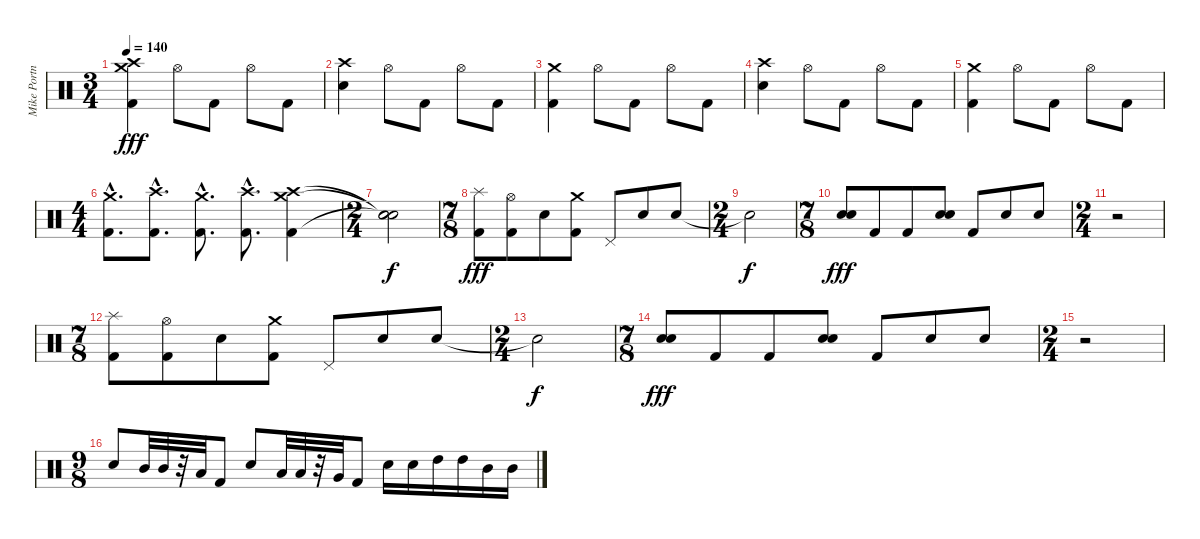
\track ("Mike Portnoy - Drum" "Mike Portn") {instrument percussion}
\staff {score}
\articulation defaults
\ts (3 4)
\tempo 140
\clef neutral
\ks c
("Crash medium (hit)" "Crash high (hit)" "Kick (hit) 2").4{dy fff} "Hi-Hat (open)".8 "Kick (hit) 2".8 "Hi-Hat (open)".8 "Kick (hit) 2".8 |
("Crash high (hit)" "Snare (hit) 2").4 "Hi-Hat (open)".8 "Kick (hit) 2".8 "Hi-Hat (open)".8 "Kick (hit) 2".8 |
("Crash medium (hit)" "Kick (hit) 2").4 "Hi-Hat (open)".8 "Kick (hit) 2".8 "Hi-Hat (open)".8 "Kick (hit) 2".8 |
("Crash high (hit)" "Snare (hit) 2").4 "Hi-Hat (open)".8 "Kick (hit) 2".8 "Hi-Hat (open)".8 "Kick (hit) 2".8 |
("Crash medium (hit)" "Kick (hit) 2").4 "Hi-Hat (open)".8 "Kick (hit) 2".8 "Hi-Hat (open)".8 "Kick (hit) 2".8 |
\ts (4 4)
("Crash medium (hit)"{hac} "Kick (hit) 2"{hac}).8{d} ("Crash high (hit)"{hac} "Kick (hit) 2"{hac}).8{d} ("Crash medium (hit)"{hac} "Kick (hit) 2"{hac}).8{d} ("Crash high (hit)"{hac} "Kick (hit) 2"{hac}).8{d} ("Crash high (hit)" "Crash medium (hit)" "Kick (hit) 2").4 |
\ts (2 4)
("Snare (hit)"{t} "Snare (hit)"{t} "Snare (hit)"{t}).2{dy f} |
\ts (7 8)
("Splash (hit)" "Kick (hit) 2").8{dy fff} ("Hi-Hat (open)" "Kick (hit) 2").8 "Snare (hit) 2".8 ("Crash medium (hit)" "Kick (hit) 2").8 "Pedal Hi-Hat (hit)".8 "Snare (hit) 2".8 "Snare (hit) 2".8 |
\ts (2 4)
"Snare (hit)"{t}.2{dy f} |
\ts (7 8)
("Snare (hit) 2" "Snare (hit) 2").8{dy fff} "Kick (hit) 2".8 "Kick (hit) 2".8 ("Snare (hit) 2" "Snare (hit) 2").8 "Kick (hit) 2".8 "Snare (hit) 2".8 "Snare (hit) 2".8 |
\ts (2 4)
r.2 |
\ts (7 8)
("Splash (hit)" "Kick (hit) 2").8 ("Hi-Hat (open)" "Kick (hit) 2").8 "Snare (hit) 2".8 ("Crash medium (hit)" "Kick (hit) 2").8 "Pedal Hi-Hat (hit)".8 "Snare (hit) 2".8 "Snare (hit) 2".8 |
\ts (2 4)
"Snare (hit)"{t}.2{dy f} |
\ts (7 8)
("Snare (hit) 2" "Snare (hit) 2").8{dy fff} "Kick (hit) 2".8 "Kick (hit) 2".8 ("Snare (hit) 2" "Snare (hit) 2").8 "Kick (hit) 2".8 "Snare (hit) 2".8 "Snare (hit) 2".8 |
\ts (2 4)
r.2 |
\ts (9 8)
"Snare (hit) 2".8 "Mid Tom (hit)".32 "Mid Tom (hit)".32 r.32 "Low Tom (hit)".32 "Kick (hit) 2".8 "Snare (hit) 2".8 "Low Tom (hit)".32 "Low Tom (hit)".32 r.32 "Very Low Tom (hit)".32 "Kick (hit) 2".8 "Snare (hit) 2".16 "Snare (hit) 2".16 "High Tom (hit)".16 "High Tom (hit)".16 "Mid Tom (hit)".16 "Mid Tom (hit)".16
